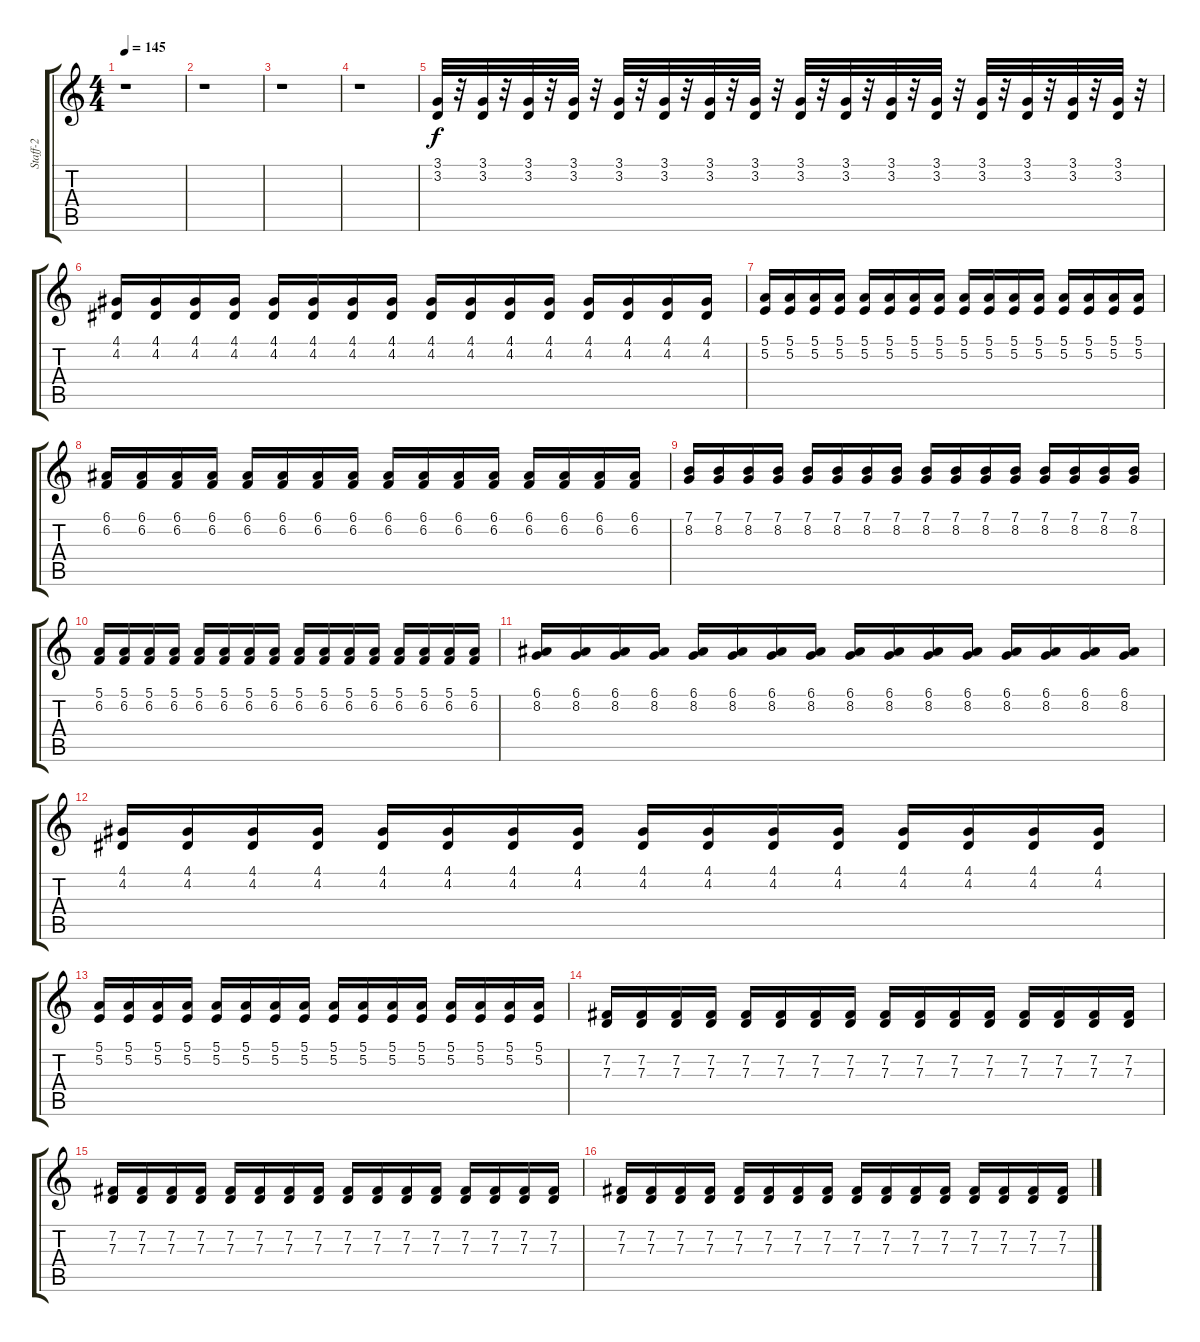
\track ("Staff-2" "Staff-2") {instrument synthstrings1}
\staff {score tabs}
\tuning (E4 B3 G3 D3 A2 E2) {hide}
\ts (4 4)
\tempo 145
\clef g2
\ks c
r.1{dy f instrument synthstrings1} |
r.1 |
r.1 |
r.1 |
(3.1 3.2).32 r.32 (3.1 3.2).32 r.32 (3.1 3.2).32 r.32 (3.1 3.2).32 r.32 (3.1 3.2).32 r.32 (3.1 3.2).32 r.32 (3.1 3.2).32 r.32 (3.1 3.2).32 r.32 (3.1 3.2).32 r.32 (3.1 3.2).32 r.32 (3.1 3.2).32 r.32 (3.1 3.2).32 r.32 (3.1 3.2).32 r.32 (3.1 3.2).32 r.32 (3.1 3.2).32 r.32 (3.1 3.2).32 r.32 |
(4.1 4.2).16 (4.1 4.2).16 (4.1 4.2).16 (4.1 4.2).16 (4.1 4.2).16 (4.1 4.2).16 (4.1 4.2).16 (4.1 4.2).16 (4.1 4.2).16 (4.1 4.2).16 (4.1 4.2).16 (4.1 4.2).16 (4.1 4.2).16 (4.1 4.2).16 (4.1 4.2).16 (4.1 4.2).16 |
(5.1 5.2).16 (5.1 5.2).16 (5.1 5.2).16 (5.1 5.2).16 (5.1 5.2).16 (5.1 5.2).16 (5.1 5.2).16 (5.1 5.2).16 (5.1 5.2).16 (5.1 5.2).16 (5.1 5.2).16 (5.1 5.2).16 (5.1 5.2).16 (5.1 5.2).16 (5.1 5.2).16 (5.1 5.2).16 |
(6.1 6.2).16 (6.1 6.2).16 (6.1 6.2).16 (6.1 6.2).16 (6.1 6.2).16 (6.1 6.2).16 (6.1 6.2).16 (6.1 6.2).16 (6.1 6.2).16 (6.1 6.2).16 (6.1 6.2).16 (6.1 6.2).16 (6.1 6.2).16 (6.1 6.2).16 (6.1 6.2).16 (6.1 6.2).16 |
(7.1 8.2).16 (7.1 8.2).16 (7.1 8.2).16 (7.1 8.2).16 (7.1 8.2).16 (7.1 8.2).16 (7.1 8.2).16 (7.1 8.2).16 (7.1 8.2).16 (7.1 8.2).16 (7.1 8.2).16 (7.1 8.2).16 (7.1 8.2).16 (7.1 8.2).16 (7.1 8.2).16 (7.1 8.2).16 |
(5.1 6.2).16 (5.1 6.2).16 (5.1 6.2).16 (5.1 6.2).16 (5.1 6.2).16 (5.1 6.2).16 (5.1 6.2).16 (5.1 6.2).16 (5.1 6.2).16 (5.1 6.2).16 (5.1 6.2).16 (5.1 6.2).16 (5.1 6.2).16 (5.1 6.2).16 (5.1 6.2).16 (5.1 6.2).16 |
(6.1 8.2).16 (6.1 8.2).16 (6.1 8.2).16 (6.1 8.2).16 (6.1 8.2).16 (6.1 8.2).16 (6.1 8.2).16 (6.1 8.2).16 (6.1 8.2).16 (6.1 8.2).16 (6.1 8.2).16 (6.1 8.2).16 (6.1 8.2).16 (6.1 8.2).16 (6.1 8.2).16 (6.1 8.2).16 |
(4.1 4.2).16 (4.1 4.2).16 (4.1 4.2).16 (4.1 4.2).16 (4.1 4.2).16 (4.1 4.2).16 (4.1 4.2).16 (4.1 4.2).16 (4.1 4.2).16 (4.1 4.2).16 (4.1 4.2).16 (4.1 4.2).16 (4.1 4.2).16 (4.1 4.2).16 (4.1 4.2).16 (4.1 4.2).16 |
(5.1 5.2).16 (5.1 5.2).16 (5.1 5.2).16 (5.1 5.2).16 (5.1 5.2).16 (5.1 5.2).16 (5.1 5.2).16 (5.1 5.2).16 (5.1 5.2).16 (5.1 5.2).16 (5.1 5.2).16 (5.1 5.2).16 (5.1 5.2).16 (5.1 5.2).16 (5.1 5.2).16 (5.1 5.2).16 |
(7.2 7.3).16 (7.2 7.3).16 (7.2 7.3).16 (7.2 7.3).16 (7.2 7.3).16 (7.2 7.3).16 (7.2 7.3).16 (7.2 7.3).16 (7.2 7.3).16 (7.2 7.3).16 (7.2 7.3).16 (7.2 7.3).16 (7.2 7.3).16 (7.2 7.3).16 (7.2 7.3).16 (7.2 7.3).16 |
(7.2 7.3).16 (7.2 7.3).16 (7.2 7.3).16 (7.2 7.3).16 (7.2 7.3).16 (7.2 7.3).16 (7.2 7.3).16 (7.2 7.3).16 (7.2 7.3).16 (7.2 7.3).16 (7.2 7.3).16 (7.2 7.3).16 (7.2 7.3).16 (7.2 7.3).16 (7.2 7.3).16 (7.2 7.3).16 |
(7.2 7.3).16 (7.2 7.3).16 (7.2 7.3).16 (7.2 7.3).16 (7.2 7.3).16 (7.2 7.3).16 (7.2 7.3).16 (7.2 7.3).16 (7.2 7.3).16 (7.2 7.3).16 (7.2 7.3).16 (7.2 7.3).16 (7.2 7.3).16 (7.2 7.3).16 (7.2 7.3).16 (7.2 7.3).16
